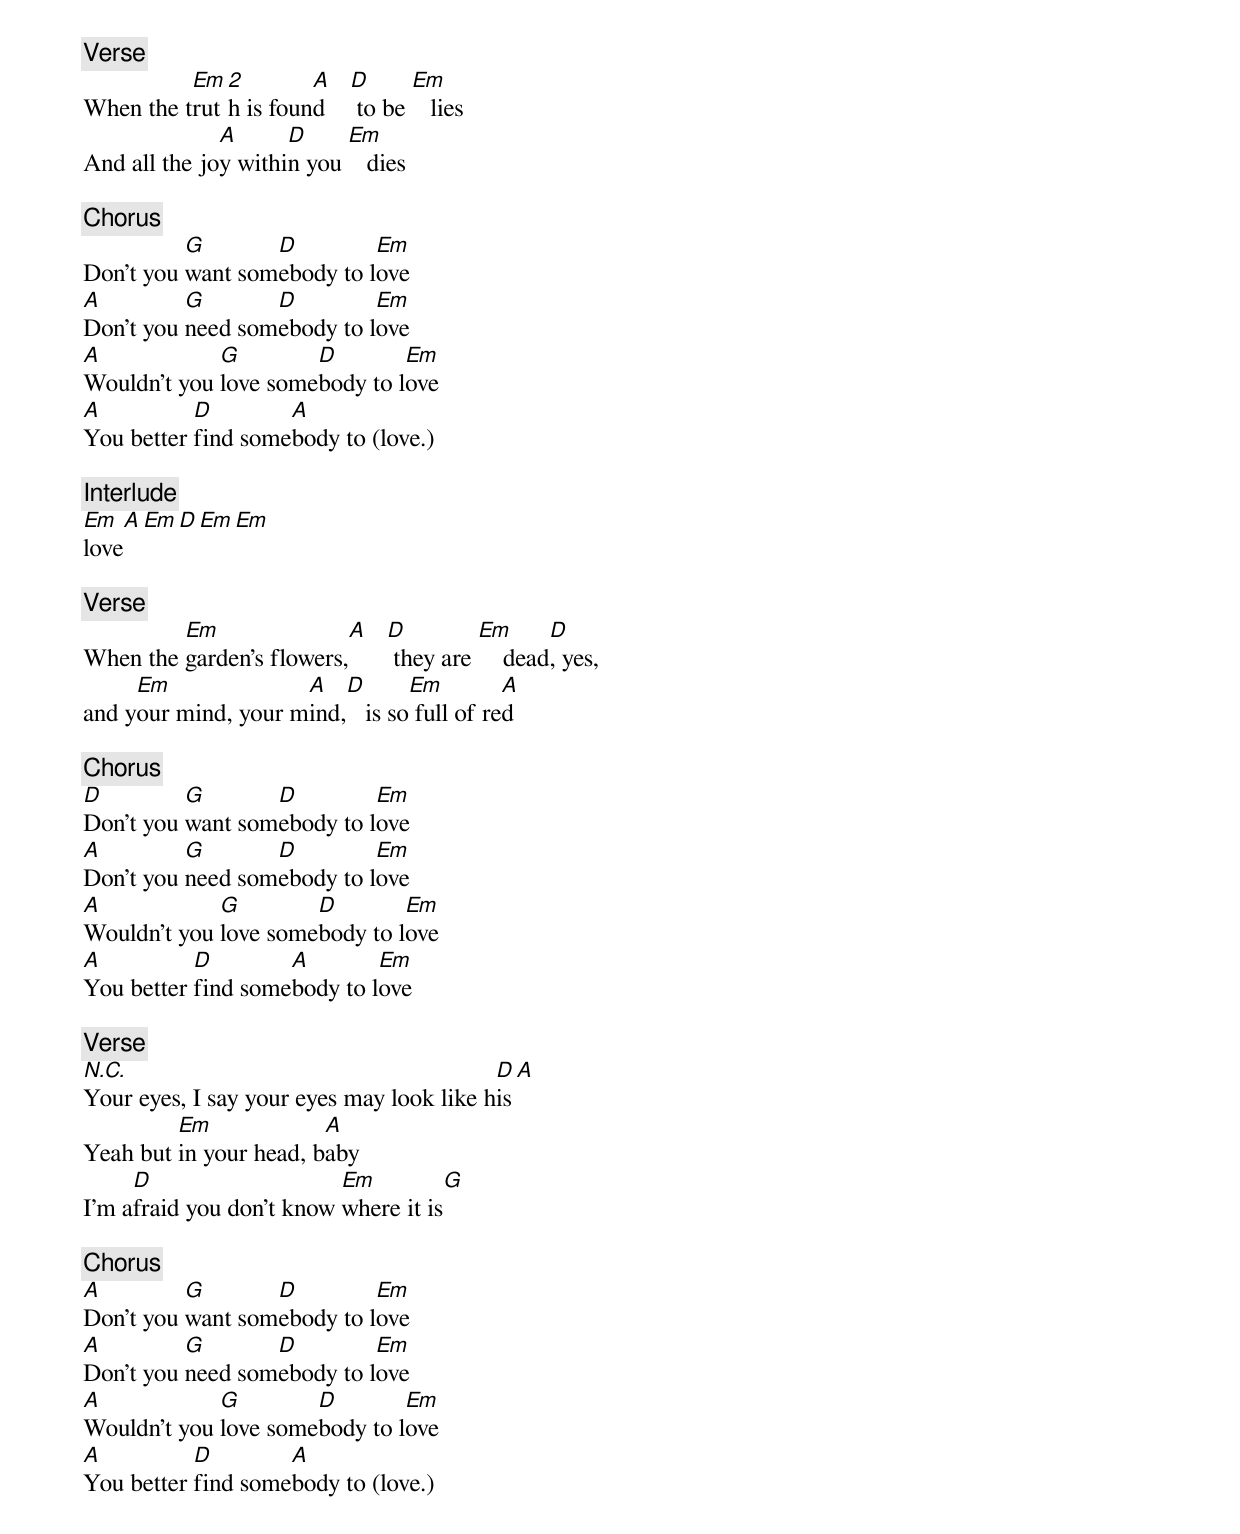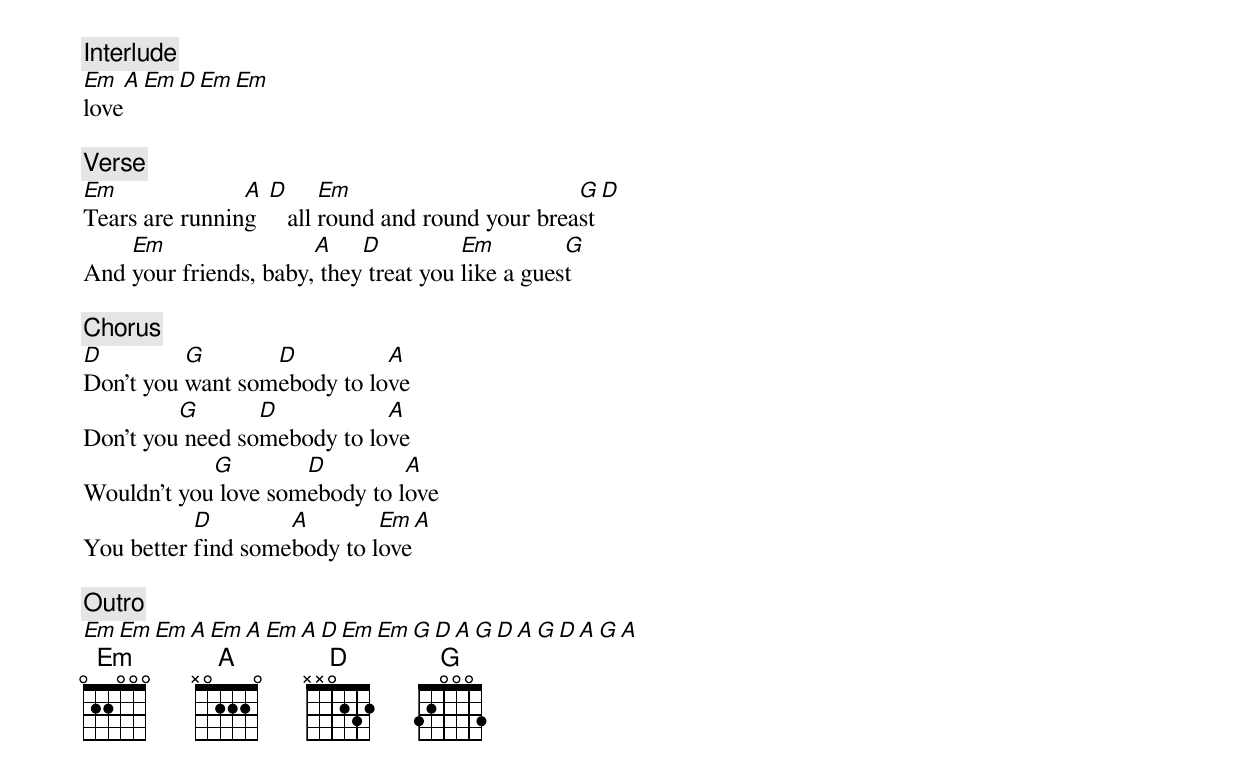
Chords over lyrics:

[Verse]
          Em 2        A    D      Em
When the truth is found     to be    lies
              A      D     Em
And all the joy within you    dies

[Chorus]
          G       D         Em
Don't you want somebody to love
A         G       D         Em
Don't you need somebody to love
A            G        D        Em
Wouldn't you love somebody to love
A          D        A
You better find somebody to (love.)

[Interlude]
Em  A  Em  D  Em  Em
love

[Verse]
         Em               A  D         Em      D
When the garden's flowers,    they are     dead, yes,
     Em              A   D       Em         A
and your mind, your mind,   is so full of red

[Chorus]
D         G       D         Em
Don't you want somebody to love
A         G       D         Em
Don't you need somebody to love
A            G        D        Em
Wouldn't you love somebody to love
A          D        A        Em
You better find somebody to love

[Verse]
N.C.                                      D   A
Your eyes, I say your eyes may look like his
         Em             A
Yeah but in your head, baby
     D                    Em         G
I'm afraid you don't know where it is

[Chorus]
A         G       D         Em
Don't you want somebody to love
A         G       D         Em
Don't you need somebody to love
A            G        D        Em
Wouldn't you love somebody to love
A          D        A
You better find somebody to (love.)

[Interlude]
Em  A  Em  D  Em  Em
love

[Verse]
Em              A  D      Em                       G  D
Tears are running     all round and round your breast
    Em                 A    D          Em         G
And your friends, baby, they treat you like a guest

[Chorus]
D         G       D          A
Don't you want somebody to love
         G       D           A
Don't you need somebody to love
            G        D         A
Wouldn't you love somebody to love
           D        A        Em   A
You better find somebody to love

[Outro]
Em  Em  Em  A   Em  A   Em  A D  Em  Em  G D  A   G D  A  G D  A  G A
